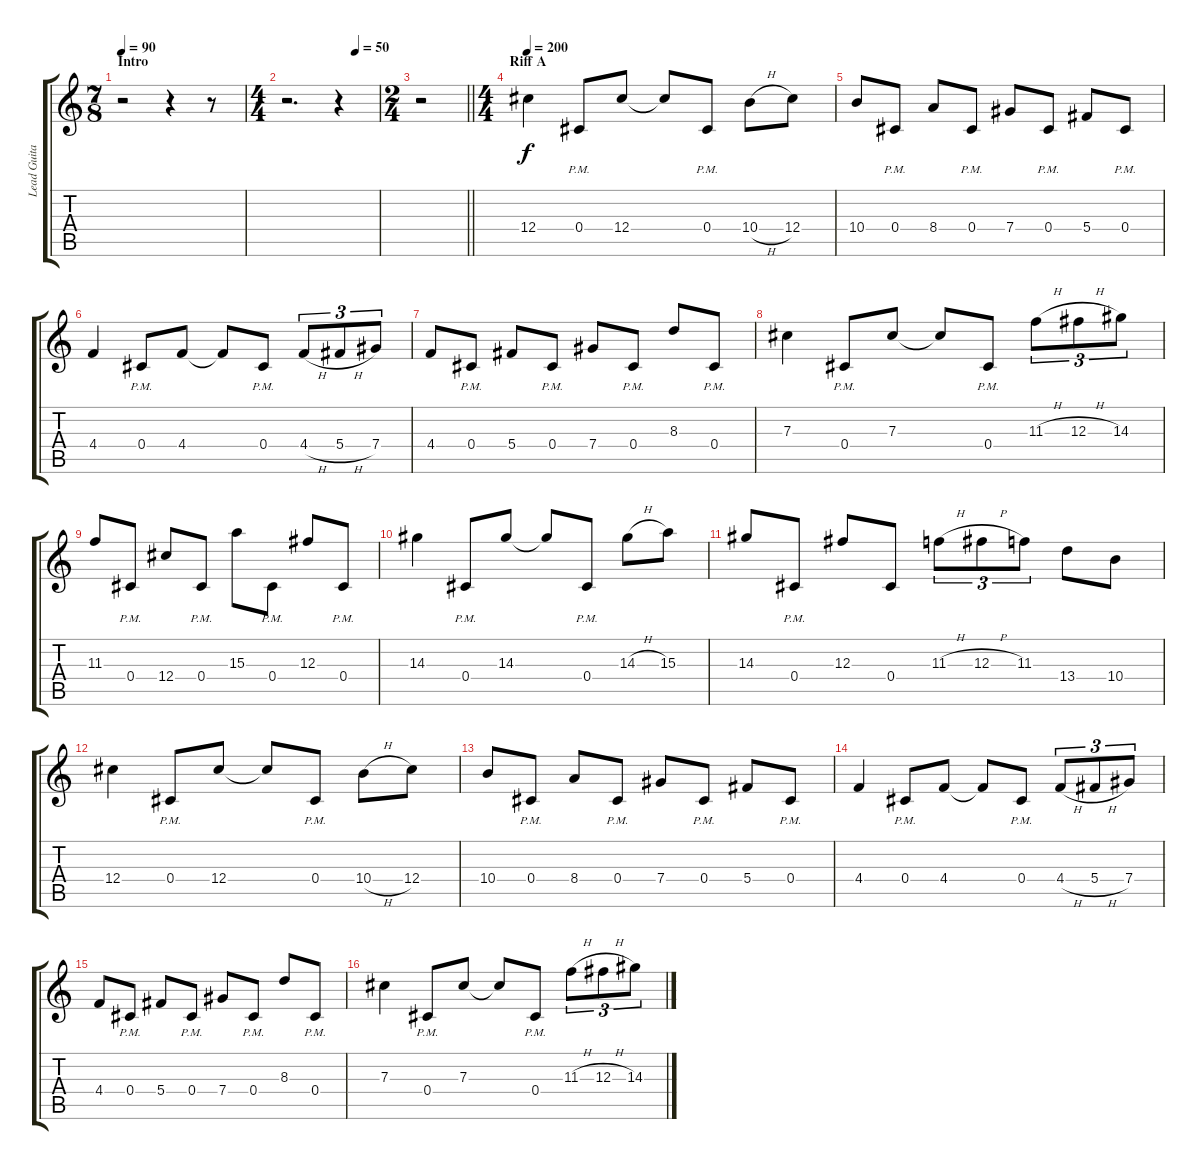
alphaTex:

\track ("Lead Guitar" "Lead Guita") {instrument distortionguitar}
\staff {score tabs}
\tuning (Eb4 Bb3 Gb3 Db3 Ab2 Eb2) {hide}
\ts (7 8)
\section ("" "Intro")
\tempo 90
\clef g2
\ks c
r.2{dy f instrument distortionguitar} r.4 r.8 |
\ts (4 4)
\tempo (50 0.75)
r.2{d} r.4 |
\ts (2 4)
\barLineRight lightlight
r.2 |
\ts (4 4)
\section ("" "Riff A")
\tempo 200
12.4.4 0.4{pm}.8 12.4.8 12.4{t}.8 0.4{pm}.8 10.4{h}.8 12.4.8 |
10.4.8 0.4{pm}.8 8.4.8 0.4{pm}.8 7.4.8 0.4{pm}.8 5.4.8 0.4{pm}.8 |
4.4.4 0.4{pm}.8 4.4.8 4.4{t}.8 0.4{pm}.8 4.4{h}.8{tu (3 2)} 5.4{h}.8{tu (3 2)} 7.4.8{tu (3 2)} |
4.4.8 0.4{pm}.8 5.4.8 0.4{pm}.8 7.4.8 0.4{pm}.8 8.3.8 0.4{pm}.8 |
7.3.4 0.4{pm}.8 7.3.8 7.3{t}.8 0.4{pm}.8 11.3{h}.8{tu (3 2)} 12.3{h}.8{tu (3 2)} 14.3.8{tu (3 2)} |
11.3.8 0.4{pm}.8 12.4.8 0.4{pm}.8 15.3.8 0.4{pm}.8 12.3.8 0.4{pm}.8 |
14.3.4 0.4{pm}.8 14.3.8 14.3{t}.8 0.4{pm}.8 14.3{h}.8 15.3.8 |
14.3.8 0.4{pm}.8 12.3.8 0.4.8 11.3{h}.8{tu (3 2)} 12.3{h}.8{tu (3 2)} 11.3.8{tu (3 2)} 13.4.8 10.4.8 |
12.4.4 0.4{pm}.8 12.4.8 12.4{t}.8 0.4{pm}.8 10.4{h}.8 12.4.8 |
10.4.8 0.4{pm}.8 8.4.8 0.4{pm}.8 7.4.8 0.4{pm}.8 5.4.8 0.4{pm}.8 |
4.4.4 0.4{pm}.8 4.4.8 4.4{t}.8 0.4{pm}.8 4.4{h}.8{tu (3 2)} 5.4{h}.8{tu (3 2)} 7.4.8{tu (3 2)} |
4.4.8 0.4{pm}.8 5.4.8 0.4{pm}.8 7.4.8 0.4{pm}.8 8.3.8 0.4{pm}.8 |
7.3.4 0.4{pm}.8 7.3.8 7.3{t}.8 0.4{pm}.8 11.3{h}.8{tu (3 2)} 12.3{h}.8{tu (3 2)} 14.3.8{tu (3 2)}
